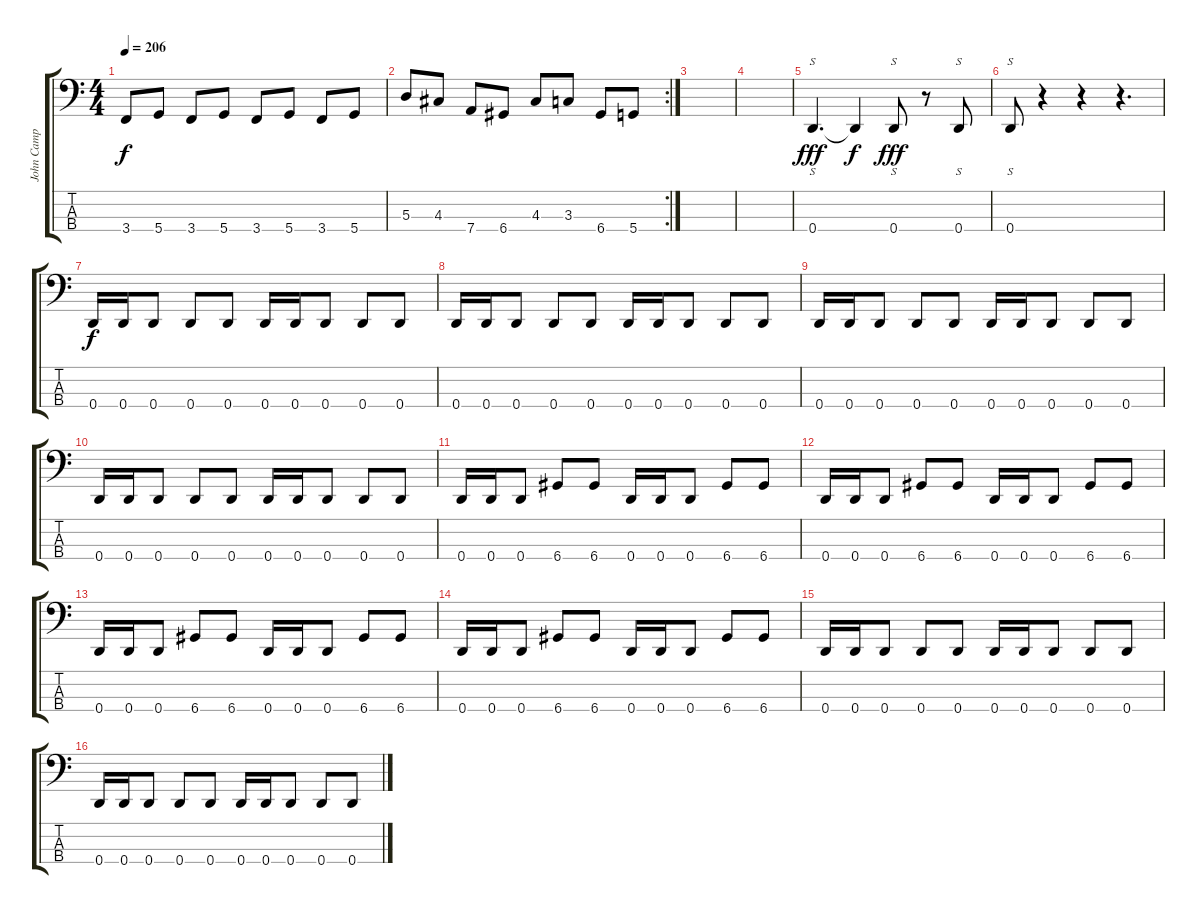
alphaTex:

\track ("John Camp bell" "John Camp ") {instrument electricbasspick}
\staff {score tabs}
\tuning (G2 D2 A1 D1) {hide}
\ts (4 4)
\tempo 206
\clef f4
\ks c
3.4.8{dy f} 5.4.8 3.4.8 5.4.8 3.4.8 5.4.8 3.4.8 5.4.8 |
\rc 2
5.3.8 4.3.8 7.4.8 6.4.8 4.3.8 3.3.8 6.4.8 5.4.8 |
|
|
0.4.4{s d dy fff volume 16 instrument slapbass1} 0.4{t}.4{dy f} 0.4.8{s dy fff} r.8 0.4.8{s} |
0.4.8{s} r.4 r.4 r.4{d} |
0.4.16{dy f instrument electricbasspick} 0.4.16 0.4.8 0.4.8 0.4.8 0.4.16 0.4.16 0.4.8 0.4.8 0.4.8 |
0.4.16 0.4.16 0.4.8 0.4.8 0.4.8 0.4.16 0.4.16 0.4.8 0.4.8 0.4.8 |
0.4.16 0.4.16 0.4.8 0.4.8 0.4.8 0.4.16 0.4.16 0.4.8 0.4.8 0.4.8 |
0.4.16 0.4.16 0.4.8 0.4.8 0.4.8 0.4.16 0.4.16 0.4.8 0.4.8 0.4.8 |
0.4.16 0.4.16 0.4.8 6.4.8 6.4.8 0.4.16 0.4.16 0.4.8 6.4.8 6.4.8 |
0.4.16 0.4.16 0.4.8 6.4.8 6.4.8 0.4.16 0.4.16 0.4.8 6.4.8 6.4.8 |
0.4.16 0.4.16 0.4.8 6.4.8 6.4.8 0.4.16 0.4.16 0.4.8 6.4.8 6.4.8 |
0.4.16 0.4.16 0.4.8 6.4.8 6.4.8 0.4.16 0.4.16 0.4.8 6.4.8 6.4.8 |
0.4.16 0.4.16 0.4.8 0.4.8 0.4.8 0.4.16 0.4.16 0.4.8 0.4.8 0.4.8 |
0.4.16 0.4.16 0.4.8 0.4.8 0.4.8 0.4.16 0.4.16 0.4.8 0.4.8 0.4.8
